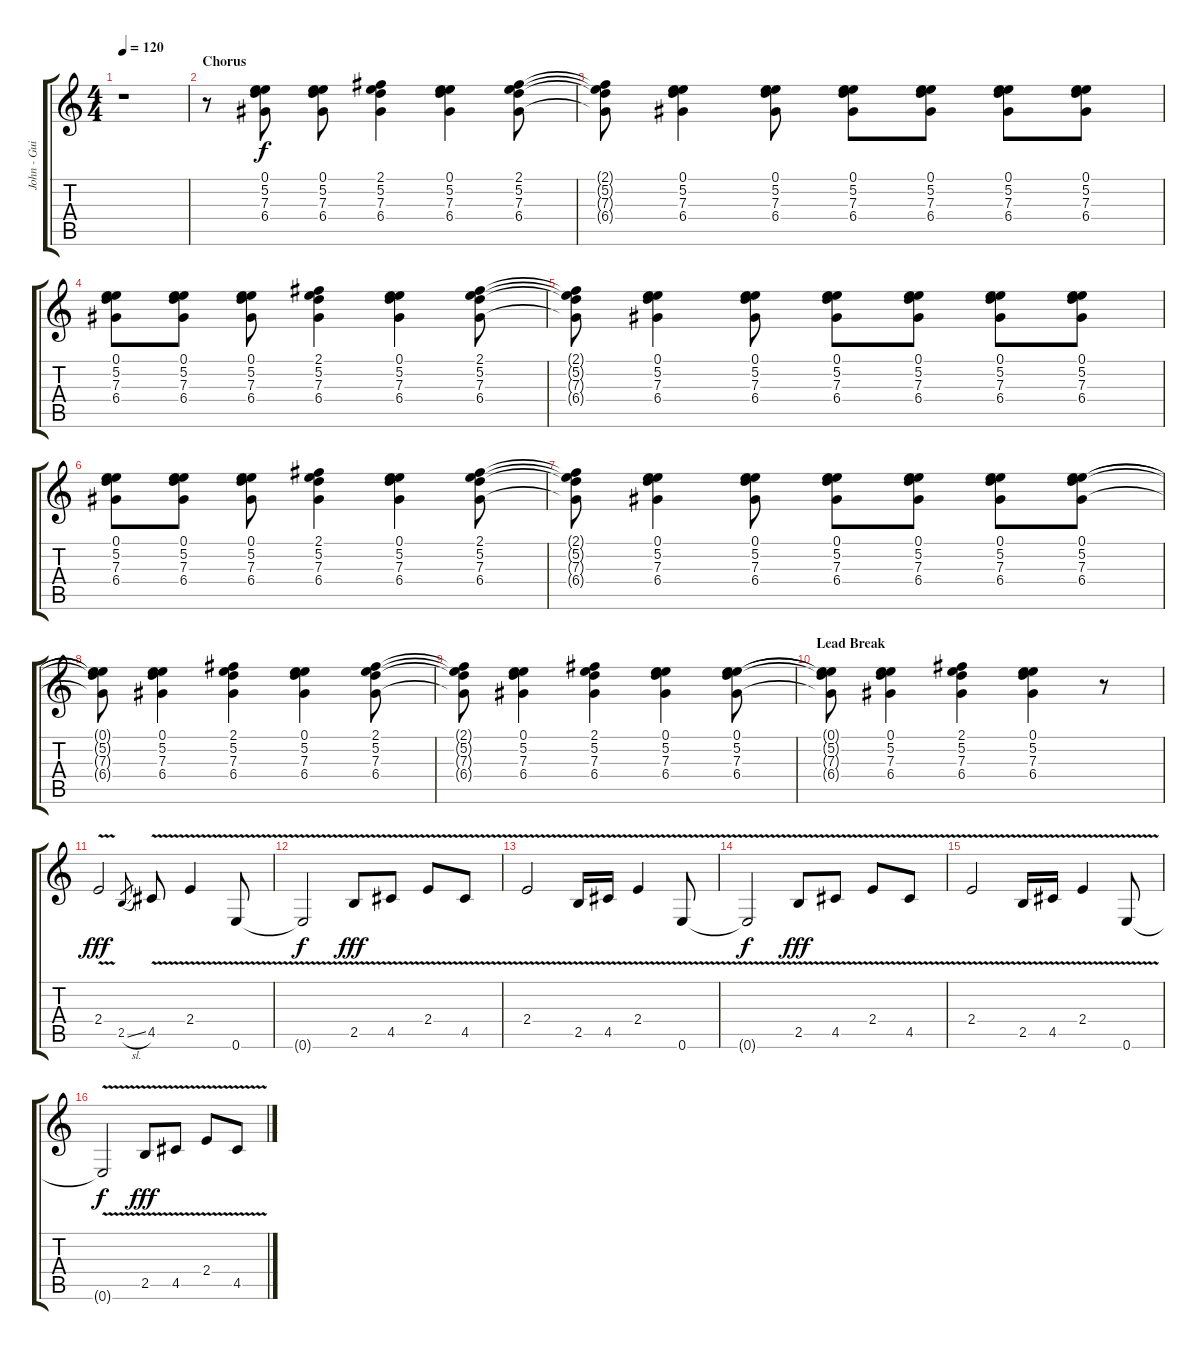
\track ("John - Guitar" "John - Gui") {instrument electricguitarclean}
\staff {score tabs}
\tuning (E4 B3 G3 D3 A2 E2) {hide}
\ts (4 4)
\tempo 120
\clef g2
\ks c
r.1{dy f} |
\section ("" "Chorus")
r.8 (0.1 5.2 7.3 6.4).8 (0.1 5.2 7.3 6.4).8 (2.1 5.2 7.3 6.4).4 (0.1 5.2 7.3 6.4).4 (2.1 5.2 7.3 6.4).8 |
(2.1{t} 5.2{t} 7.3{t} 6.4{t}).8 (0.1 5.2 7.3 6.4).4 (0.1 5.2 7.3 6.4).8 (0.1 5.2 7.3 6.4).8 (0.1 5.2 7.3 6.4).8 (0.1 5.2 7.3 6.4).8 (0.1 5.2 7.3 6.4).8 |
(0.1 5.2 7.3 6.4).8 (0.1 5.2 7.3 6.4).8 (0.1 5.2 7.3 6.4).8 (2.1 5.2 7.3 6.4).4 (0.1 5.2 7.3 6.4).4 (2.1 5.2 7.3 6.4).8 |
(2.1{t} 5.2{t} 7.3{t} 6.4{t}).8 (0.1 5.2 7.3 6.4).4 (0.1 5.2 7.3 6.4).8 (0.1 5.2 7.3 6.4).8 (0.1 5.2 7.3 6.4).8 (0.1 5.2 7.3 6.4).8 (0.1 5.2 7.3 6.4).8 |
(0.1 5.2 7.3 6.4).8 (0.1 5.2 7.3 6.4).8 (0.1 5.2 7.3 6.4).8 (2.1 5.2 7.3 6.4).4 (0.1 5.2 7.3 6.4).4 (2.1 5.2 7.3 6.4).8 |
(2.1{t} 5.2{t} 7.3{t} 6.4{t}).8 (0.1 5.2 7.3 6.4).4 (0.1 5.2 7.3 6.4).8 (0.1 5.2 7.3 6.4).8 (0.1 5.2 7.3 6.4).8 (0.1 5.2 7.3 6.4).8 (0.1 5.2 7.3 6.4).8 |
(0.1{t} 5.2{t} 7.3{t} 6.4{t}).8 (0.1 5.2 7.3 6.4).4 (2.1 5.2 7.3 6.4).4 (0.1 5.2 7.3 6.4).4 (2.1 5.2 7.3 6.4).8 |
(2.1{t} 5.2{t} 7.3{t} 6.4{t}).8 (0.1 5.2 7.3 6.4).4 (2.1 5.2 7.3 6.4).4 (0.1 5.2 7.3 6.4).4 (0.1 5.2 7.3 6.4).8 |
\section ("" "Lead Break")
(0.1{t} 5.2{t} 7.3{t} 6.4{t}).8 (0.1 5.2 7.3 6.4).4 (2.1 5.2 7.3 6.4).4 (0.1 5.2 7.3 6.4).4 r.8 |
2.4{v}.2{dy fff volume 13 instrument overdrivenguitar} 2.5{sl}.8{gr} 4.5{v}.8 2.4{v}.4 0.6{v}.8 |
0.6{t}.2{dy f} 2.5{v}.8{dy fff} 4.5{v}.8 2.4{v}.8 4.5{v}.8 |
2.4{v}.2 2.5{v}.16 4.5{v}.16 2.4{v}.4 0.6{v}.8 |
0.6{t}.2{dy f} 2.5{v}.8{dy fff} 4.5{v}.8 2.4{v}.8 4.5{v}.8 |
2.4{v}.2 2.5{v}.16 4.5{v}.16 2.4{v}.4 0.6{v}.8 |
0.6{t}.2{dy f} 2.5{v}.8{dy fff} 4.5{v}.8 2.4{v}.8 4.5{v}.8
